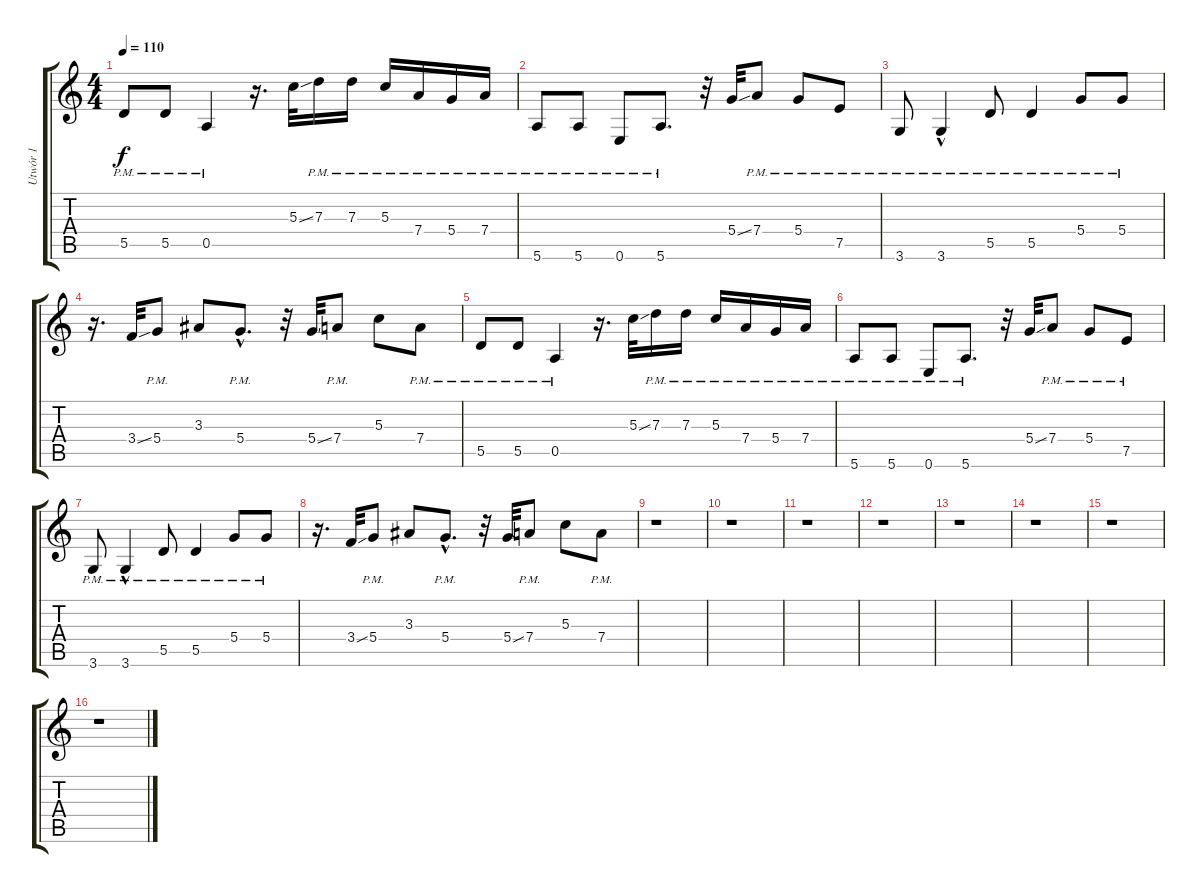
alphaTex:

\track ("Utwór 1" "Utwór 1") {instrument electricguitarmuted}
\staff {score tabs}
\tuning (E4 B3 G3 D3 A2 E2) {hide}
\ts (4 4)
\tempo 110
\clef g2
\ks c
5.5{pm}.8{dy f instrument electricguitarmuted} 5.5{pm}.8 0.5{pm}.4 r.16{d} 5.3{ss}.32 7.3{pm}.16 7.3{pm}.16 5.3{pm}.16 7.4{pm}.16 5.4{pm}.16 7.4{pm}.16 |
5.6{pm}.8 5.6{pm}.8 0.6{pm}.8 5.6{pm}.8{d} r.32 5.4{ss}.32 7.4{pm}.8 5.4{pm}.8 7.5{pm}.8 |
3.6{pm}.8 3.6{hac pm}.4 5.5{pm}.8 5.5{pm}.4 5.4{pm}.8 5.4{pm}.8 |
r.16{d} 3.4{ss}.32 5.4{pm}.8 3.3.8 5.4{hac pm}.8{d} r.32 5.4{ss}.32 7.4{pm}.8 5.3.8 7.4{pm}.8 |
5.5{pm}.8 5.5{pm}.8 0.5{pm}.4 r.16{d} 5.3{ss}.32 7.3{pm}.16 7.3{pm}.16 5.3{pm}.16 7.4{pm}.16 5.4{pm}.16 7.4{pm}.16 |
5.6{pm}.8 5.6{pm}.8 0.6{pm}.8 5.6{pm}.8{d} r.32 5.4{ss}.32 7.4{pm}.8 5.4{pm}.8 7.5{pm}.8 |
3.6{pm}.8 3.6{hac pm}.4 5.5{pm}.8 5.5{pm}.4 5.4{pm}.8 5.4{pm}.8 |
r.16{d} 3.4{ss}.32 5.4{pm}.8 3.3.8 5.4{hac pm}.8{d} r.32 5.4{ss}.32 7.4{pm}.8 5.3.8 7.4{pm}.8 |
r.1 |
r.1 |
r.1 |
r.1 |
r.1 |
r.1 |
r.1 |
r.1
